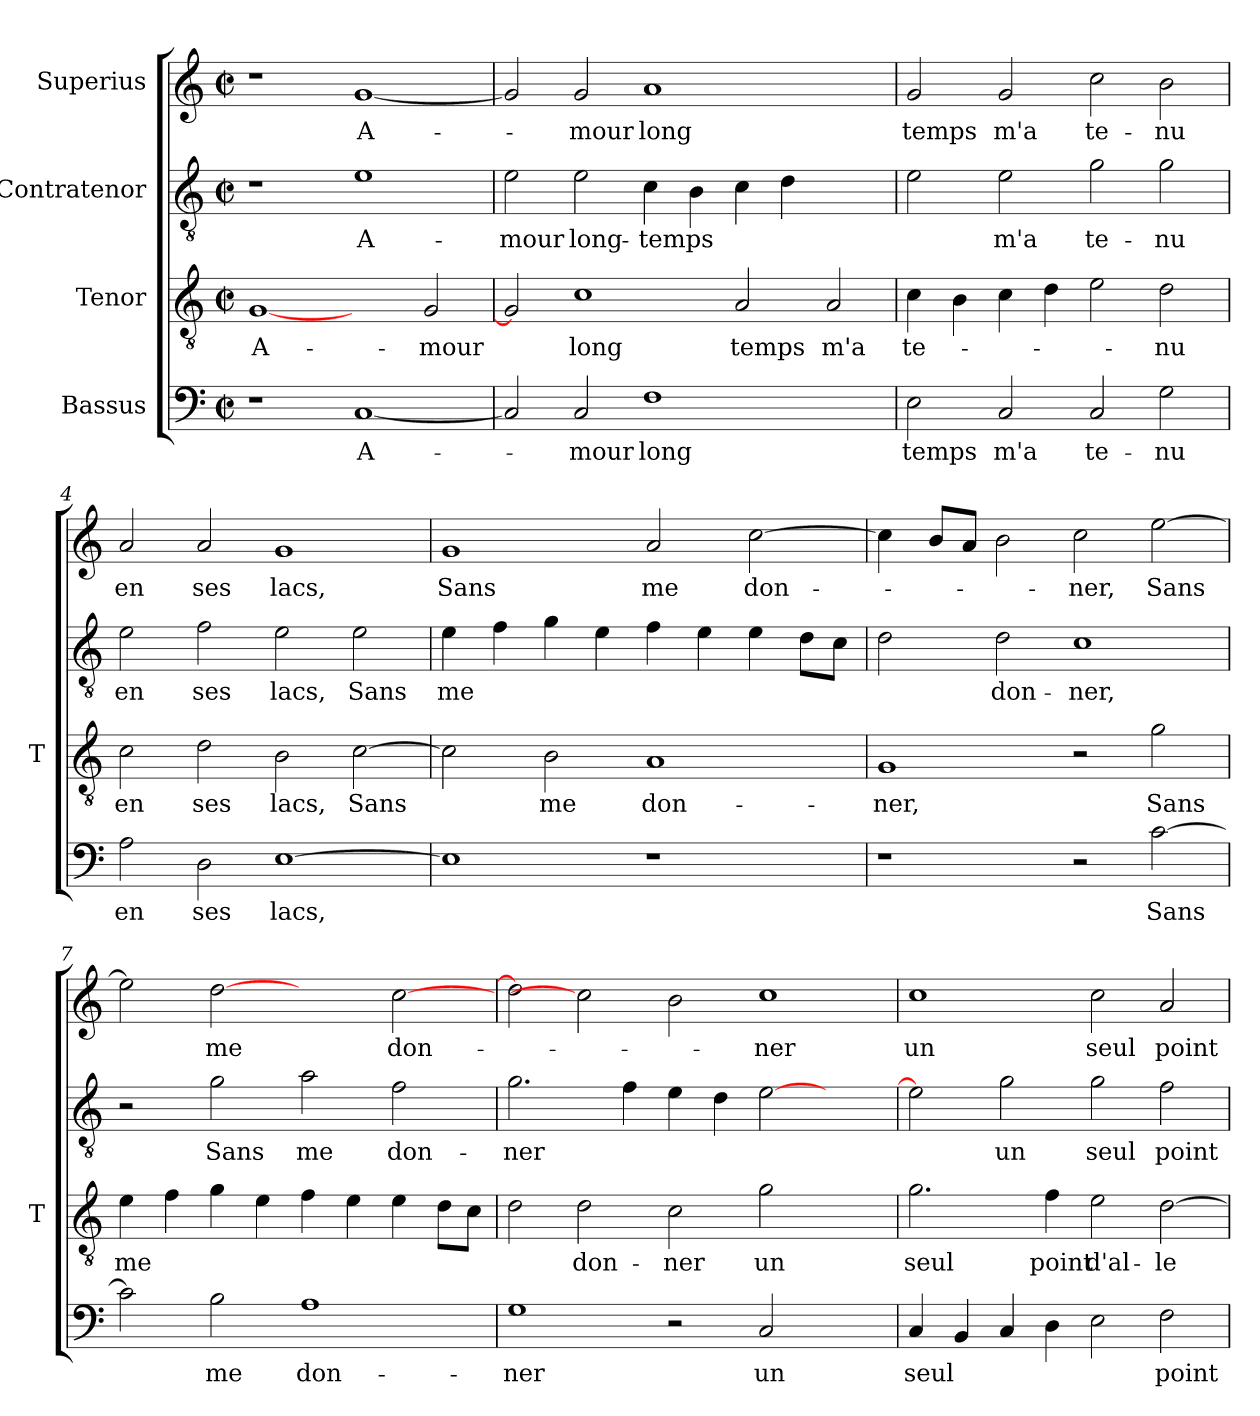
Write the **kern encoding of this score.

**kern	**text	**kern	**text	**kern	**text	**kern	**text
*part4	*part4	*part3	*part3	*part2	*part2	*part1	*part1
*staff4	*staff4	*staff3	*staff3	*staff2	*staff2	*staff1	*staff1
*I"Bassus	*	*I"Tenor	*	*I"Contratenor	*	*I"Superius	*
*	*	*I'T	*	*	*	*	*
*clefF4	*	*clefGv2	*	*clefGv2	*	*clefG2	*
*k[]	*	*k[]	*	*k[]	*	*k[]	*
*C:	*	*C:	*	*C:	*	*C:	*
*M2/2	*	*M2/2	*	*M2/2	*	*M2/2	*
*met(c|)	*	*met(c|)	*	*met(c|)	*	*met(c|)	*
=1	=1	=1	=1	=1	=1	=1	=1
1r	.	[1G	A-	1r	.	1r	.
[1C	A-	2ryy	.	1e	A-	[1g	A-
.	.	2G	-mour	.	.	.	.
=2	=2	=2	=2	=2	=2	=2	=2
2C]	.	2G]	.	2e	-mour	2g]	.
2C	-mour	1c	-long	2e	long-	2g	-mour
1F	-long	.	.	4c	-temps	1a	-long
.	.	.	.	4B	.	.	.
.	.	2A	-temps	4c	.	.	.
.	.	.	.	4d	.	.	.
2ryy	.	2A	-m'a	2ryy	.	2ryy	.
!!LO:PB:g=z
=3	=3	=3	=3	=3	=3	=3	=3
2E	-temps	4c	te-	2e	.	2g	-temps
.	.	4B	.	.	.	.	.
2C	-m'a	4c	.	2e	-m'a	2g	-m'a
.	.	4d	.	.	.	.	.
2C	te-	2e	.	2g	te-	2cc	te-
2G	-nu	2d	-nu	2g	-nu	2b	-nu
=4	=4	=4	=4	=4	=4	=4	=4
2A	-en	2c	-en	2e	-en	2a	-en
2D	-ses	2d	-ses	2f	-ses	2a	-ses
[1E	-lacs,	2B	-lacs,	2e	-lacs,	1g	-lacs,
.	.	[2c	-Sans	2e	-Sans	.	.
=5	=5	=5	=5	=5	=5	=5	=5
1E]	.	2c]	.	4e	-me	1g	-Sans
.	.	.	.	4f	.	.	.
.	.	2B	-me	4g	.	.	.
.	.	.	.	4e	.	.	.
1r	.	1A	don-	4f	.	2a	-me
.	.	.	.	4e	.	.	.
.	.	.	.	4e	.	[2cc	don-
.	.	.	.	8dL	.	.	.
.	.	.	.	8cJ	.	.	.
=6	=6	=6	=6	=6	=6	=6	=6
1r	.	1G	-ner,	2d	.	4cc]	.
.	.	.	.	.	.	8bL	.
.	.	.	.	.	.	8aJ	.
.	.	.	.	2d	don-	2b	.
2r	.	2r	.	1c	-ner,	2cc	-ner,
[2c	-Sans	2g	-Sans	.	.	[2ee	-Sans
=7	=7	=7	=7	=7	=7	=7	=7
2c]	.	4e	-me	2r	.	2ee]	.
.	.	4f	.	.	.	.	.
2B	-me	4g	.	2g	-Sans	[2dd	-me
.	.	4e	.	.	.	.	.
1A	don-	4f	.	2a	-me	2ryy	.
.	.	4e	.	.	.	.	.
.	.	4e	.	2f	don-	[2cc	don-
.	.	8dL	.	.	.	.	.
.	.	8cJ	.	.	.	.	.
=8	=8	=8	=8	=8	=8	=8	=8
1G	-ner	2d	.	2.g	-ner	2dd]	.
.	.	2d	don-	.	.	2cc]	.
.	.	.	.	4f	.	.	.
2r	.	2c	-ner	4e	.	2b	.
.	.	.	.	4d	.	.	.
2C	-un	2g	-un	[2e	.	1cc	-ner
2ryy	.	2ryy	.	2ryy	.	.	.
!!LO:PB:g=z
=9	=9	=9	=9	=9	=9	=9	=9
4C	-seul	2.g	-seul	2e]	.	1cc	-un
4BB	.	.	.	.	.	.	.
4C	.	.	.	2g	-un	.	.
4D	.	4f	-point	.	.	.	.
2E	.	2e	d'al-	2g	-seul	2cc	-seul
2F	-point	[2d	le-	2f	-point	2a	-point
=	=	=	=	=	=	=	=
*-	*-	*-	*-	*-	*-	*-	*-
